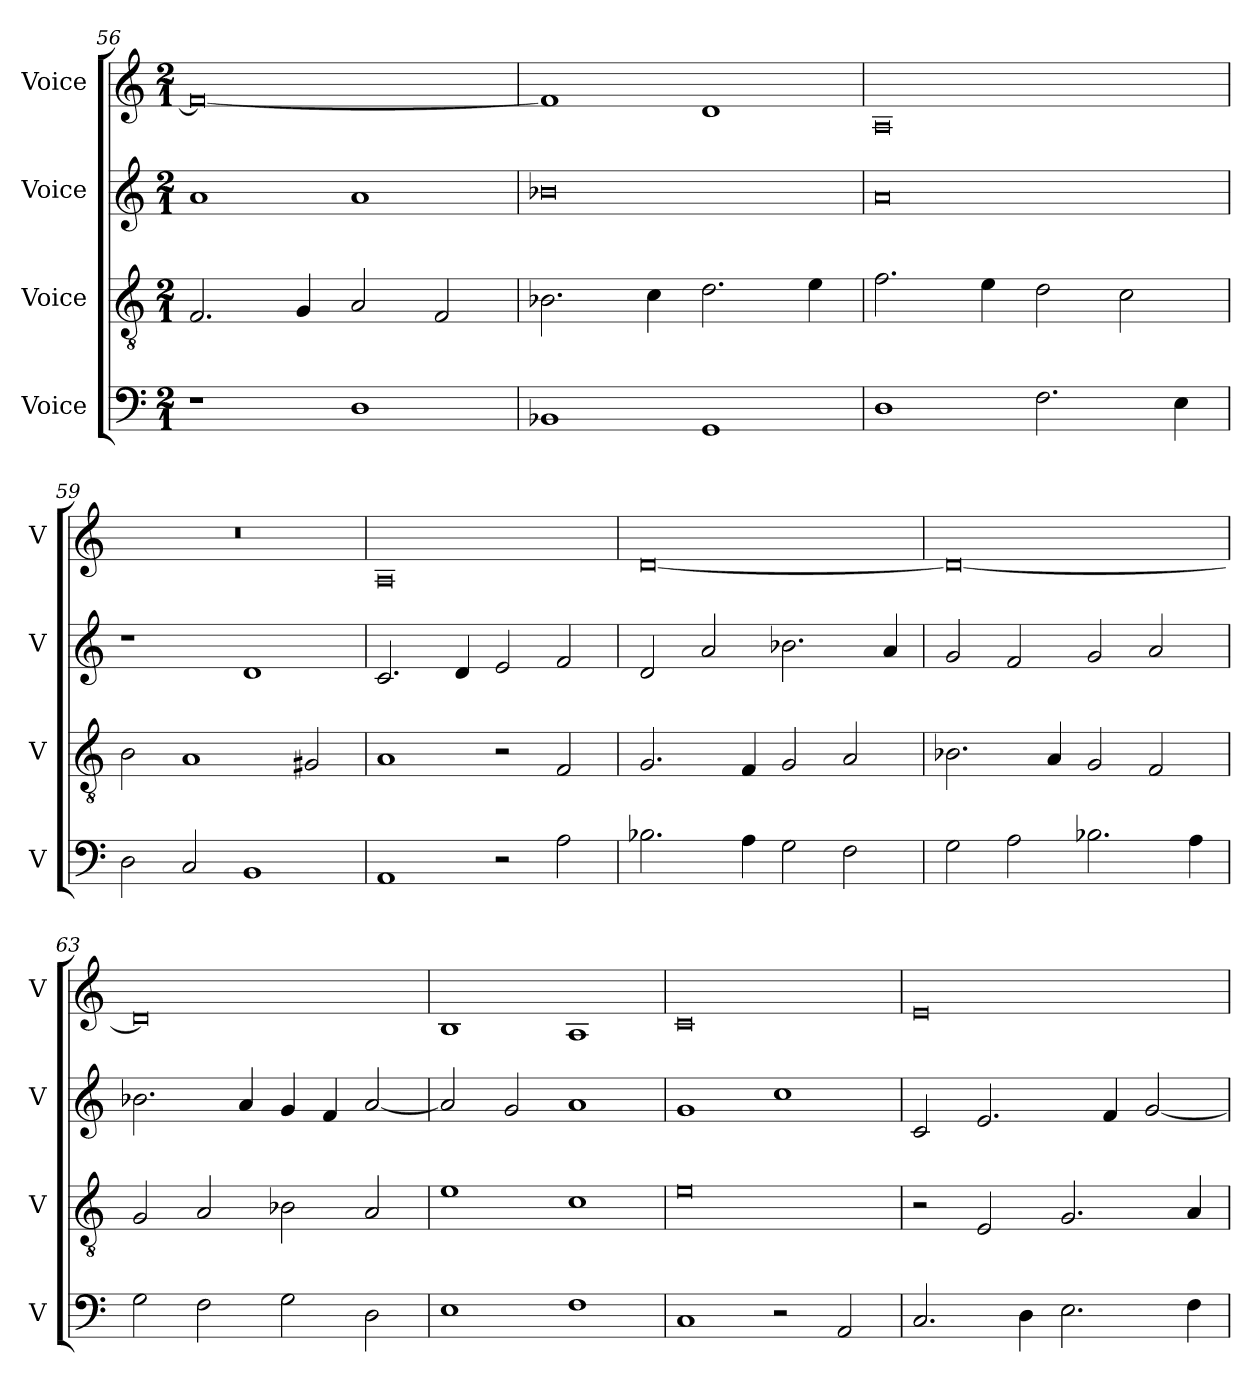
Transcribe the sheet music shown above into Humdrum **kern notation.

**kern	**kern	**kern	**kern
*part4	*part3	*part2	*part1
*staff4	*staff3	*staff2	*staff1
*I"Voice	*I"Voice	*I"Voice	*I"Voice
*I'V	*I'V	*I'V	*I'V
*clefF4	*clefGv2	*clefG2	*clefG2
*k[]	*k[]	*k[]	*k[]
*M2/1	*M2/1	*M2/1	*M2/1
=56	=56	=56	=56
1r	2.F/	1a	0f_
.	4G/	.	.
1D	2A/	1a	.
.	2F/	.	.
!!LO:PB:g=z
=57	=57	=57	=57
1BB-X	2.B-X\	0b-X	1f]
.	4c\	.	.
1GG	2.d\	.	1d
.	4e\	.	.
=58	=58	=58	=58
1D	2.f\	0a	0A
.	4e\	.	.
2.F\	2d\	.	.
.	2c\	.	.
4E\	.	.	.
=59	=59	=59	=59
2D\	2B\	1r	0r
2C/	1A	.	.
1BB	.	1d	.
.	2G#X/	.	.
=60	=60	=60	=60
1AA	1A	2.c/	0A
.	.	4d/	.
2r	2r	2e/	.
2A\	2F/	2f/	.
!!LO:LB:g=z
=61	=61	=61	=61
2.B-X\	2.G/	2d/	[0d
.	.	2a/	.
4A\	4F/	.	.
2G\	2G/	2.b-X\	.
2F\	2A/	.	.
.	.	4a/	.
=62	=62	=62	=62
2G\	2.B-X\	2g/	0d_
2A\	.	2f/	.
.	4A/	.	.
2.B-X\	2G/	2g/	.
.	2F/	2a/	.
4A\	.	.	.
=63	=63	=63	=63
2G\	2G/	2.b-X\	0d]
2F\	2A/	.	.
.	.	4a/	.
2G\	2B-X\	4g/	.
.	.	4f/	.
2D\	2A/	[2a/	.
=64	=64	=64	=64
1E	1e	2a/]	1B
.	.	2g/	.
1F	1c	1a	1A
!!LO:LB:g=z
=65	=65	=65	=65
1C	0e	1g	0c
2r	.	1cc	.
2AA/	.	.	.
=66	=66	=66	=66
2.C/	2r	2c/	0e
.	2E/	2.e/	.
4D\	.	.	.
2.E\	2.G/	.	.
.	.	4f/	.
.	.	[2g/	.
4F\	4A/	.	.
=	=	=	=
*-	*-	*-	*-
